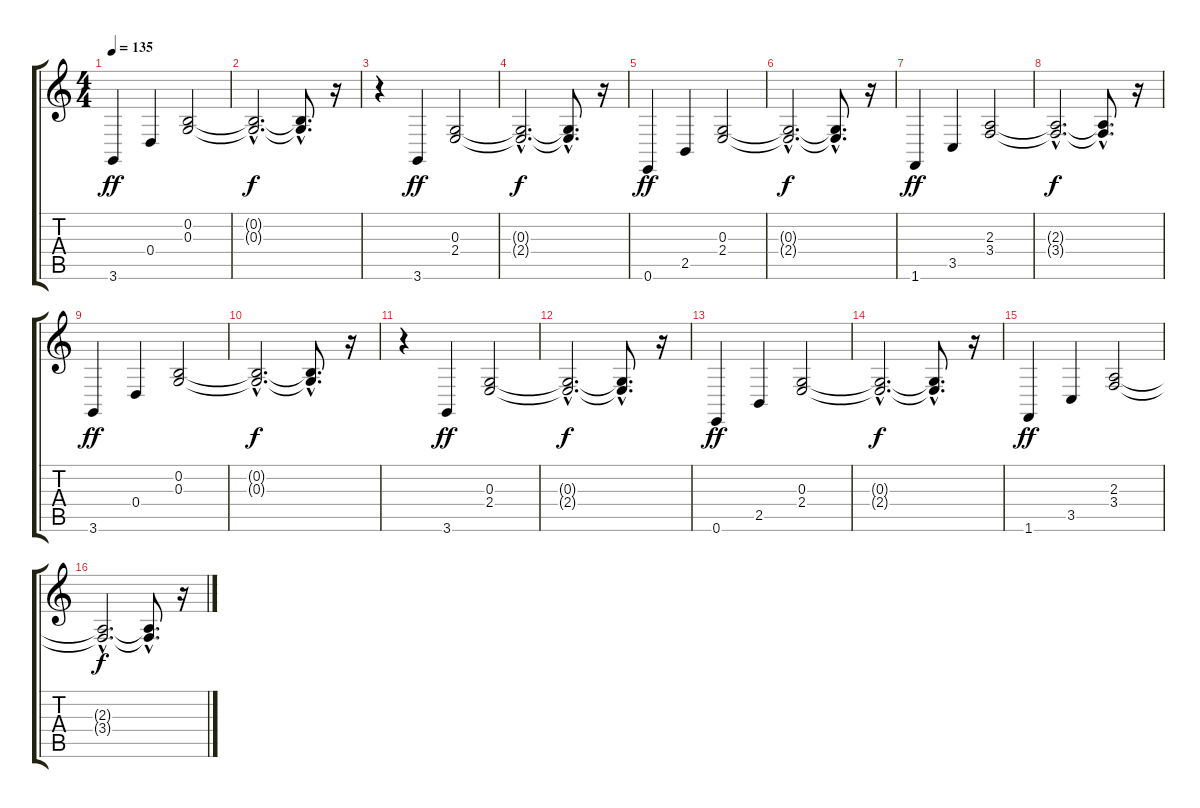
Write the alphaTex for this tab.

\track "" {instrument stringensemble2}
\staff {score tabs}
\tuning (E4 B3 G3 D3 A2 E2) {hide}
\ts (4 4)
\tempo 135
\clef g2
\ks c
3.6.4{dy ff} 0.4.4 (0.2 0.3).2 |
(0.2{hac t} 0.3{hac t}).2{d dy f} (0.2{hac t} 0.3{hac t}).8{d} r.16 |
r.4 3.6.4{dy ff} (0.3 2.4).2 |
(0.3{hac t} 2.4{hac t}).2{d dy f} (0.3{hac t} 2.4{hac t}).8{d} r.16 |
0.6.4{dy ff} 2.5.4 (0.3 2.4).2 |
(0.3{hac t} 2.4{hac t}).2{d dy f} (0.3{hac t} 2.4{hac t}).8{d} r.16 |
1.6.4{dy ff} 3.5.4 (2.3 3.4).2 |
(2.3{hac t} 3.4{hac t}).2{d dy f} (2.3{hac t} 3.4{hac t}).8{d} r.16 |
3.6.4{dy ff} 0.4.4 (0.2 0.3).2 |
(0.2{hac t} 0.3{hac t}).2{d dy f} (0.2{hac t} 0.3{hac t}).8{d} r.16 |
r.4 3.6.4{dy ff} (0.3 2.4).2 |
(0.3{hac t} 2.4{hac t}).2{d dy f} (0.3{hac t} 2.4{hac t}).8{d} r.16 |
0.6.4{dy ff} 2.5.4 (0.3 2.4).2 |
(0.3{hac t} 2.4{hac t}).2{d dy f} (0.3{hac t} 2.4{hac t}).8{d} r.16 |
1.6.4{dy ff} 3.5.4 (2.3 3.4).2 |
(2.3{hac t} 3.4{hac t}).2{d dy f} (2.3{hac t} 3.4{hac t}).8{d} r.16
